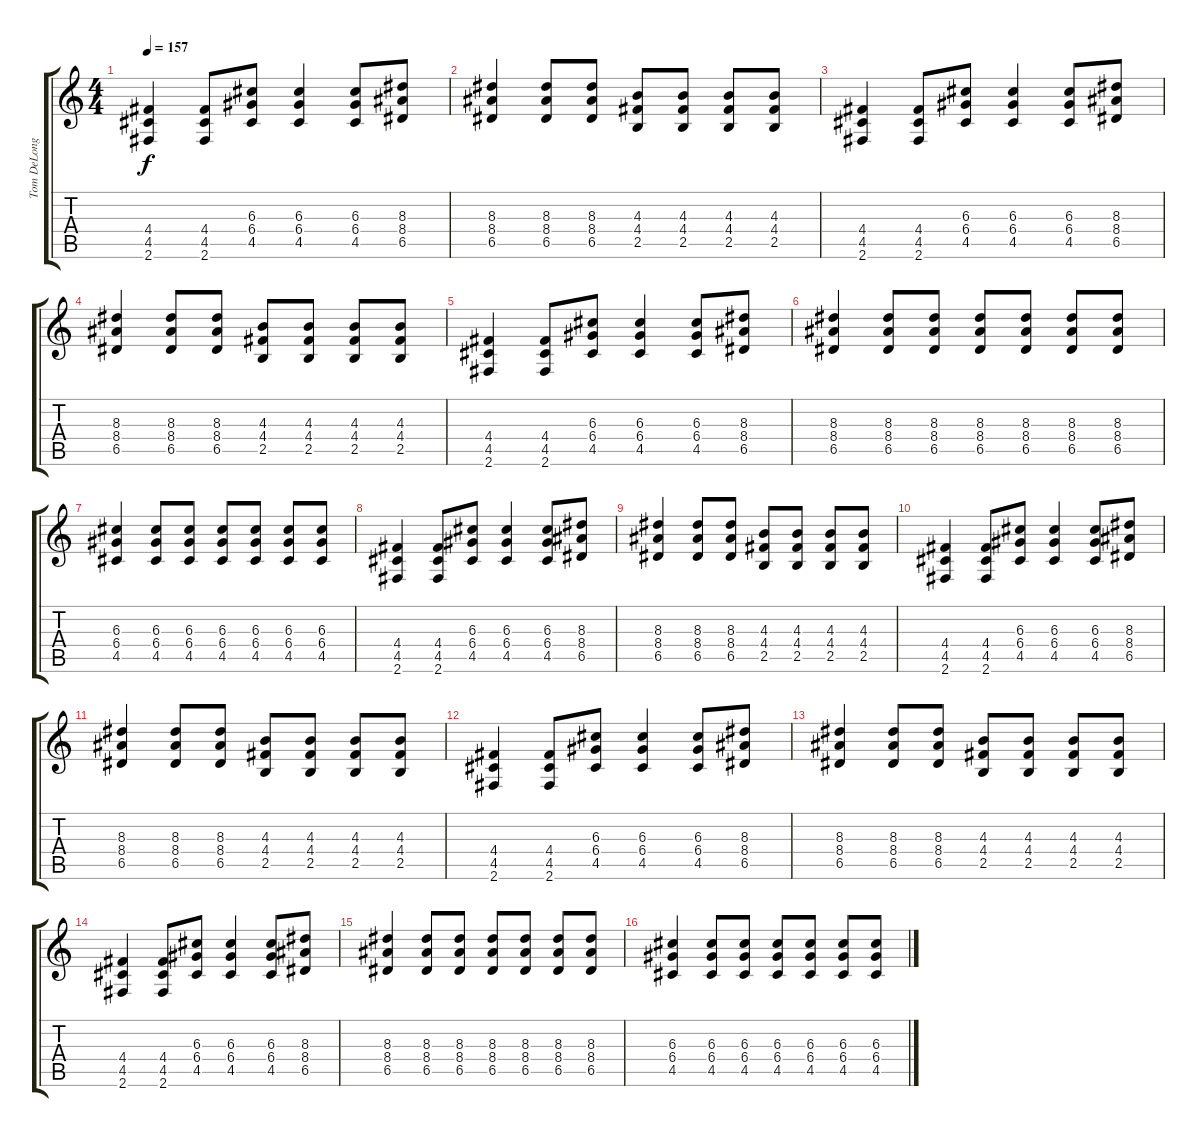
\track ("Tom DeLonge - Guitar" "Tom DeLong") {instrument electricguitarclean}
\staff {score tabs}
\tuning (E4 B3 G3 D3 A2 E2) {hide}
\ts (4 4)
\tempo 157
\clef g2
\ks c
(4.4 4.5 2.6).4{dy f} (4.4 4.5 2.6).8 (6.3 6.4 4.5).8 (6.3 6.4 4.5).4 (6.3 6.4 4.5).8 (8.3 8.4 6.5).8 |
(8.3 8.4 6.5).4 (8.3 8.4 6.5).8 (8.3 8.4 6.5).8 (4.3 4.4 2.5).8 (4.3 4.4 2.5).8 (4.3 4.4 2.5).8 (4.3 4.4 2.5).8 |
(4.4 4.5 2.6).4 (4.4 4.5 2.6).8 (6.3 6.4 4.5).8 (6.3 6.4 4.5).4 (6.3 6.4 4.5).8 (8.3 8.4 6.5).8 |
(8.3 8.4 6.5).4 (8.3 8.4 6.5).8 (8.3 8.4 6.5).8 (4.3 4.4 2.5).8 (4.3 4.4 2.5).8 (4.3 4.4 2.5).8 (4.3 4.4 2.5).8 |
(4.4 4.5 2.6).4 (4.4 4.5 2.6).8 (6.3 6.4 4.5).8 (6.3 6.4 4.5).4 (6.3 6.4 4.5).8 (8.3 8.4 6.5).8 |
(8.3 8.4 6.5).4 (8.3 8.4 6.5).8 (8.3 8.4 6.5).8 (8.3 8.4 6.5).8 (8.3 8.4 6.5).8 (8.3 8.4 6.5).8 (8.3 8.4 6.5).8 |
(6.3 6.4 4.5).4 (6.3 6.4 4.5).8 (6.3 6.4 4.5).8 (6.3 6.4 4.5).8 (6.3 6.4 4.5).8 (6.3 6.4 4.5).8 (6.3 6.4 4.5).8 |
(4.4 4.5 2.6).4 (4.4 4.5 2.6).8 (6.3 6.4 4.5).8 (6.3 6.4 4.5).4 (6.3 6.4 4.5).8 (8.3 8.4 6.5).8 |
(8.3 8.4 6.5).4 (8.3 8.4 6.5).8 (8.3 8.4 6.5).8 (4.3 4.4 2.5).8 (4.3 4.4 2.5).8 (4.3 4.4 2.5).8 (4.3 4.4 2.5).8 |
(4.4 4.5 2.6).4 (4.4 4.5 2.6).8 (6.3 6.4 4.5).8 (6.3 6.4 4.5).4 (6.3 6.4 4.5).8 (8.3 8.4 6.5).8 |
(8.3 8.4 6.5).4 (8.3 8.4 6.5).8 (8.3 8.4 6.5).8 (4.3 4.4 2.5).8 (4.3 4.4 2.5).8 (4.3 4.4 2.5).8 (4.3 4.4 2.5).8 |
(4.4 4.5 2.6).4 (4.4 4.5 2.6).8 (6.3 6.4 4.5).8 (6.3 6.4 4.5).4 (6.3 6.4 4.5).8 (8.3 8.4 6.5).8 |
(8.3 8.4 6.5).4 (8.3 8.4 6.5).8 (8.3 8.4 6.5).8 (4.3 4.4 2.5).8 (4.3 4.4 2.5).8 (4.3 4.4 2.5).8 (4.3 4.4 2.5).8 |
(4.4 4.5 2.6).4 (4.4 4.5 2.6).8 (6.3 6.4 4.5).8 (6.3 6.4 4.5).4 (6.3 6.4 4.5).8 (8.3 8.4 6.5).8 |
(8.3 8.4 6.5).4 (8.3 8.4 6.5).8 (8.3 8.4 6.5).8 (8.3 8.4 6.5).8 (8.3 8.4 6.5).8 (8.3 8.4 6.5).8 (8.3 8.4 6.5).8 |
(6.3 6.4 4.5).4 (6.3 6.4 4.5).8 (6.3 6.4 4.5).8 (6.3 6.4 4.5).8 (6.3 6.4 4.5).8 (6.3 6.4 4.5).8 (6.3 6.4 4.5).8
